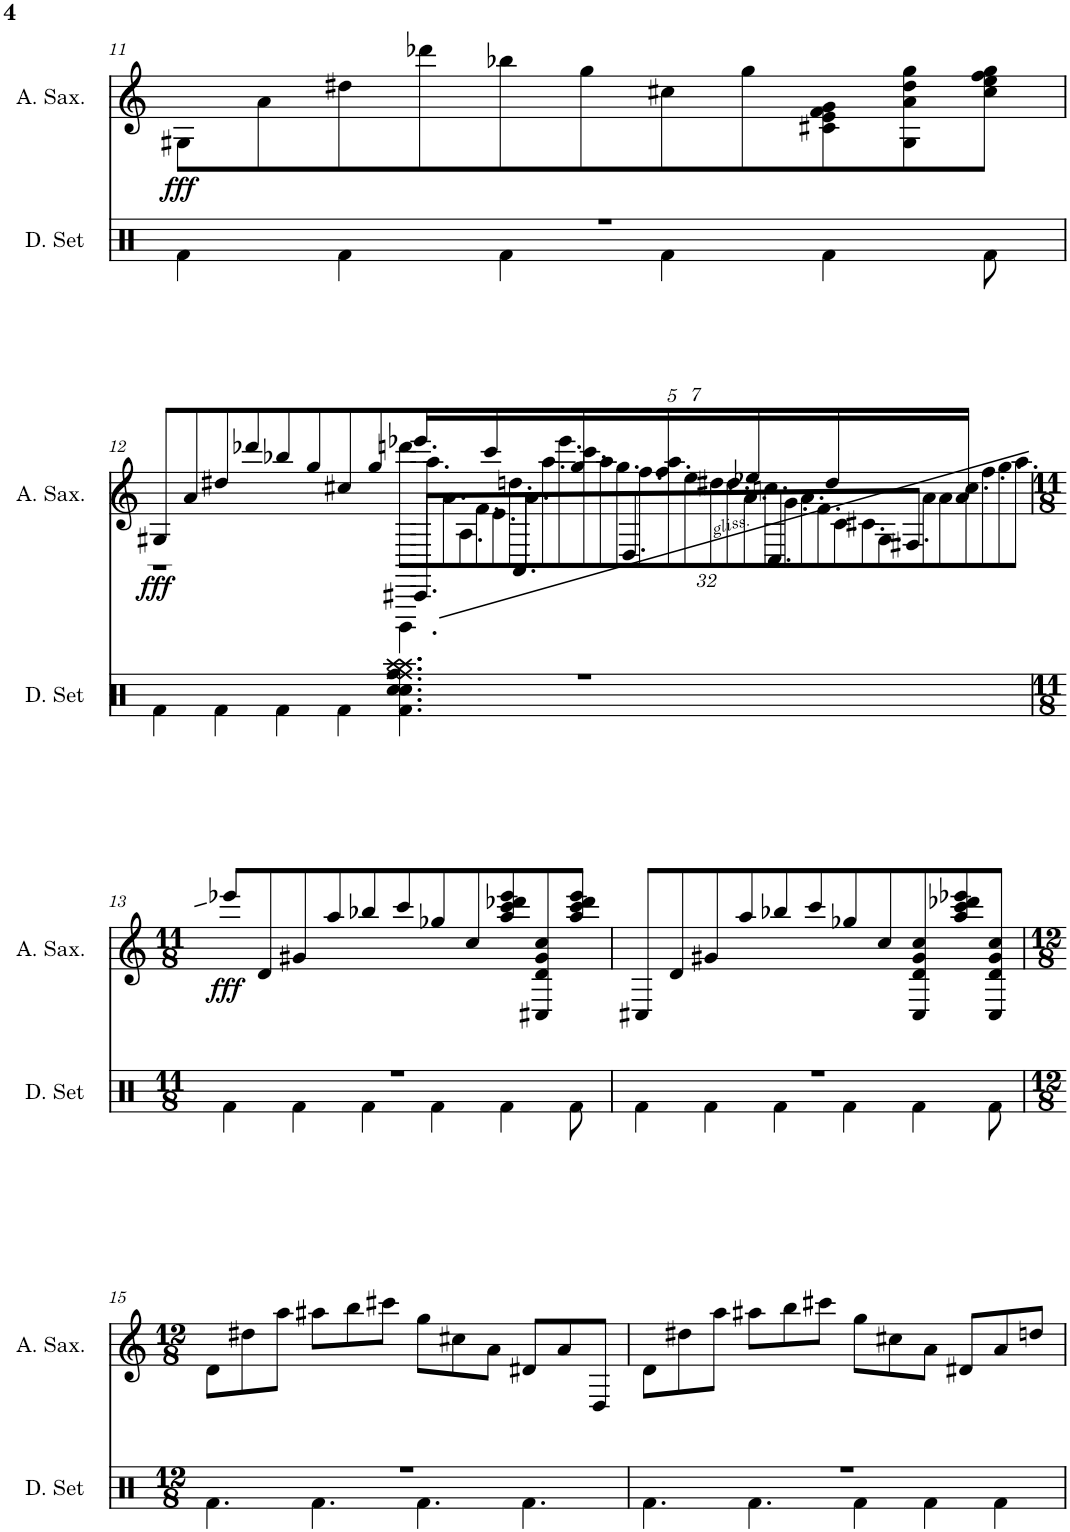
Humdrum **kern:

**kern	**dynam
*part1	*part1
*staff1	*staff1
*I"Alto Saxophone	*
*I'A. Sax.	*
!!LO:PB:g=z
*clefG2	*
*ITrd5c9	*
*k[]	*
*M11/8	*
=11	=11
!	!LO:DY:b
8G#X\L	fff
8a\	.
8dd#X\	.
8ddd-X\	.
8bb-X\	.
8gg\	.
8cc#X\	.
8gg\	.
8c#X\ 8e\ 8f\ 8g\	.
8G#\ 8a\ 8dd#\ 8gg\	.
8cc#\ 8ee\ 8ff\ 8gg\J	.
!!LO:LB:g=z
=12	=12
*^	*
*	*^	*
*	*	*^	*
!	!	!	!	!LO:DY:b
8G#X/L	1ryy	1ryy	1r	fff
8a/	.	.	.	.
8dd#X/	.	.	.	.
8ddd-X/	.	.	.	.
8bb-X/	.	.	.	.
8gg/	.	.	.	.
8cc#X/	.	.	.	.
8gg/	.	.	.	.
*Xbrackettup	*	*	*	*
56%3eee-X/L	192..dddn\L	20.CC#X/L	4.DDD\	.
.	192..aa\	.	.	.
.	192..a\	.	.	.
.	192..A\	.	.	.
.	192..f\	.	.	.
56%3ccc/	.	.	.	.
.	192..e\	.	.	.
.	192..ddn\	.	.	.
.	.	20.AA/	.	.
.	192..a\	.	.	.
.	192..aa\	.	.	.
.	192..eee-\	.	.	.
56%3gg/	.	.	.	.
.	192..ccc\	.	.	.
.	192..aa\	.	.	.
.	192..gg\	.	.	.
.	640.ryy@	20.D/	.	.
.	192..ff\	.	.	.
56%3ff/	.	.	.	.
.	192..aa\	.	.	.
.	192..ee\	.	.	.
.	192..dd#X\	.	.	.
.	192..dd#\	.	.	.
.	192..a\	.	.	.
56%3ee-X/	.	.	.	.
.	192..ccn\	.	.	.
.	.	[40C/	.	.
.	192..g\	.	.	.
.	[256a\	.	.	.
.	128a\]	20C/]	.	.
.	192..f\	.	.	.
56%3dd#/	896.ryy@	.	.	.
.	192..c\	.	.	.
.	192..c#X\	.	.	.
.	192..G#\	.	.	.
.	.	20.F#X/J	.	.
.	192..a\	.	.	.
.	192..a\	.	.	.
56%3a/JJ	.	.	.	.
.	192..cc\	.	.	.
.	192..ff\	.	.	.
.	192..gg\	.	.	.
.	192..aa\J	.	.	.
*v	*v	*v	*v	*
!!LO:LB:g=z
=13	=13
*M11/8	*
*^	*
!	!	!LO:DY:b
*v	*v	*
8eee-X/L	fff
8d/	.
8g#X/	.
8aa/	.
8bb-X/	.
8ccc/	.
8gg-X/	.
8cc/	.
8aa/ 8ccc/ 8ddd-X/ 8eee-/	.
8C#X/ 8d/ 8g#/ 8cc/	.
8aa/ 8ccc/ 8ddd-/ 8eee-/J	.
=14	=14
8C#X/L	.
8d/	.
8g#X/	.
8aa/	.
8bb-X/	.
8ccc/	.
8gg-X/	.
8cc/	.
8C#/ 8d/ 8g#/ 8cc/	.
8aa/ 8ccc/ 8ddd-X/ 8eee-X/	.
8C#/ 8d/ 8g#/ 8cc/J	.
!!LO:LB:g=z
=15	=15
*M12/8	*
8d\L	.
8dd#X\	.
8aa\J	.
8aa#X\L	.
8bb\	.
8ccc#X\J	.
8gg\L	.
8cc#X\	.
8a\J	.
8d#X/L	.
8a/	.
8D/J	.
=16	=16
8d\L	.
8dd#X\	.
8aa\J	.
8aa#X\L	.
8bb\	.
8ccc#X\J	.
8gg\L	.
8cc#X\	.
8a\J	.
8d#X/L	.
8a/	.
8ddn/J	.
=	=
*-	*-
